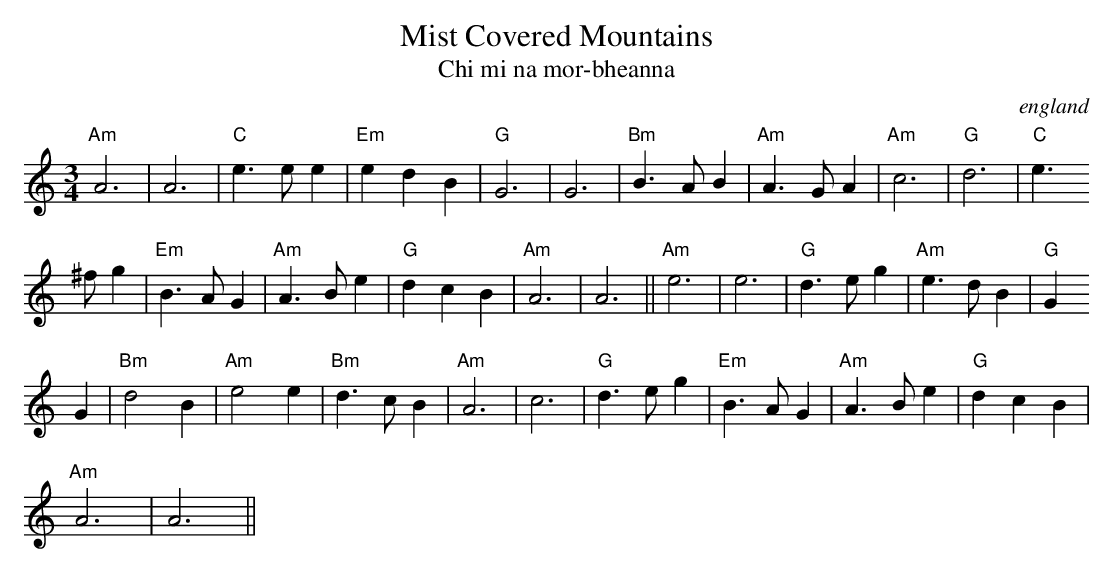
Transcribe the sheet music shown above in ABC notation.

X:1
T:Mist Covered Mountains
T:Chi mi na mor-bheanna
O:england
M:3/4
L:1/4
K:Am
"Am"A3|A3|"C"e>ee|"Em"edB|"G"G3|G3|"Bm"B>AB|"Am"A>GA|"Am"c3|"G"d3|"C"e>
^fg|"Em"B>AG|"Am"A>Be|"G"dcB|"Am"A3|A3||"Am"e3|e3|"G"d>eg|"Am"e>dB|"G"G
2G|"Bm"d2B|"Am"e2e|"Bm"d>cB|"Am"A3|c3|"G"d>eg|"Em"B>AG|"Am"A>Be|"G"dcB|
"Am"A3|A3||
